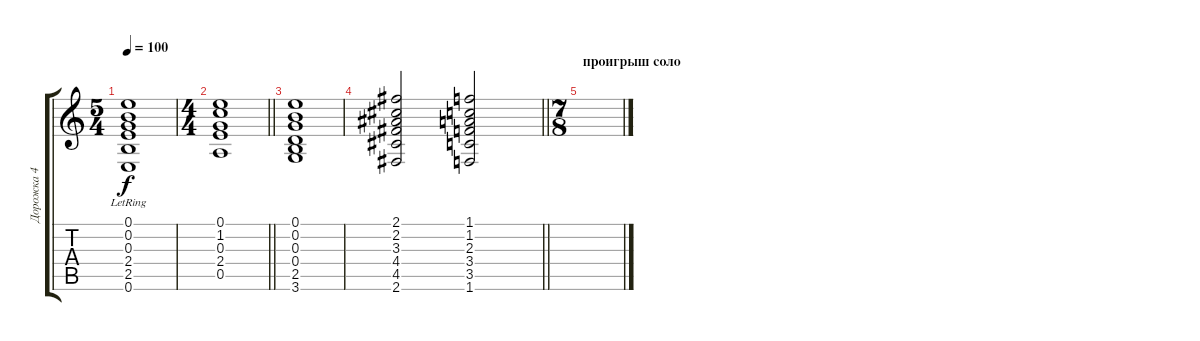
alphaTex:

\track ("Дорожка 4" "Дорожка 4") {instrument acousticguitarsteel}
\staff {score tabs}
\tuning (E4 B3 G3 D3 A2 E2) {hide}
\ts (5 4)
\tempo 100
\clef g2
\ks c
(0.1{lr} 0.2{lr} 0.3{lr} 2.4{lr} 2.5{lr} 0.6{lr}).1{dy f} |
\ts (4 4)
\barLineRight lightlight
(0.1 1.2 0.3 2.4 0.5).1 |
(0.1 0.2 0.3 0.4 2.5 3.6).1 |
\barLineRight lightlight
(2.1 2.2 3.3 4.4 4.5 2.6).2 (1.1 1.2 2.3 3.4 3.5 1.6).2 |
\ts (7 8)
\section ("" "проигрыш соло")
